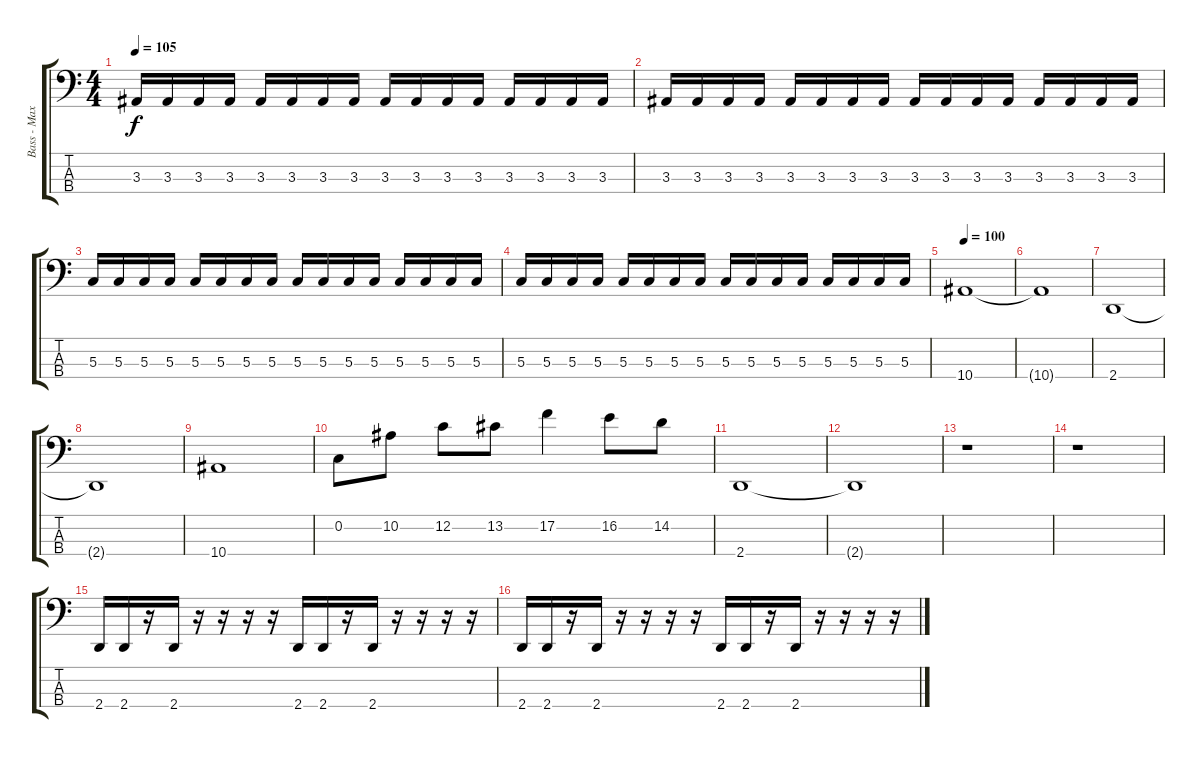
\track ("Bass - Max Green" "Bass - Max") {instrument electricbassfinger}
\staff {score tabs}
\tuning (F2 C2 G1 C1) {hide}
\ts (4 4)
\tempo 105
\clef f4
\ks c
3.3.16{dy f} 3.3.16 3.3.16 3.3.16 3.3.16 3.3.16 3.3.16 3.3.16 3.3.16 3.3.16 3.3.16 3.3.16 3.3.16 3.3.16 3.3.16 3.3.16 |
3.3.16 3.3.16 3.3.16 3.3.16 3.3.16 3.3.16 3.3.16 3.3.16 3.3.16 3.3.16 3.3.16 3.3.16 3.3.16 3.3.16 3.3.16 3.3.16 |
5.3.16 5.3.16 5.3.16 5.3.16 5.3.16 5.3.16 5.3.16 5.3.16 5.3.16 5.3.16 5.3.16 5.3.16 5.3.16 5.3.16 5.3.16 5.3.16 |
5.3.16 5.3.16 5.3.16 5.3.16 5.3.16 5.3.16 5.3.16 5.3.16 5.3.16 5.3.16 5.3.16 5.3.16 5.3.16 5.3.16 5.3.16 5.3.16 |
\tempo 100
10.4.1 |
10.4{t}.1 |
2.4.1 |
2.4{t}.1 |
10.4.1 |
0.2.8 10.2.8 12.2.8 13.2.8 17.2.4 16.2.8 14.2.8 |
2.4.1 |
2.4{t}.1 |
r.1 |
r.1 |
2.4.16 2.4.16 r.16 2.4.16 r.16 r.16 r.16 r.16 2.4.16 2.4.16 r.16 2.4.16 r.16 r.16 r.16 r.16 |
2.4.16 2.4.16 r.16 2.4.16 r.16 r.16 r.16 r.16 2.4.16 2.4.16 r.16 2.4.16 r.16 r.16 r.16 r.16
